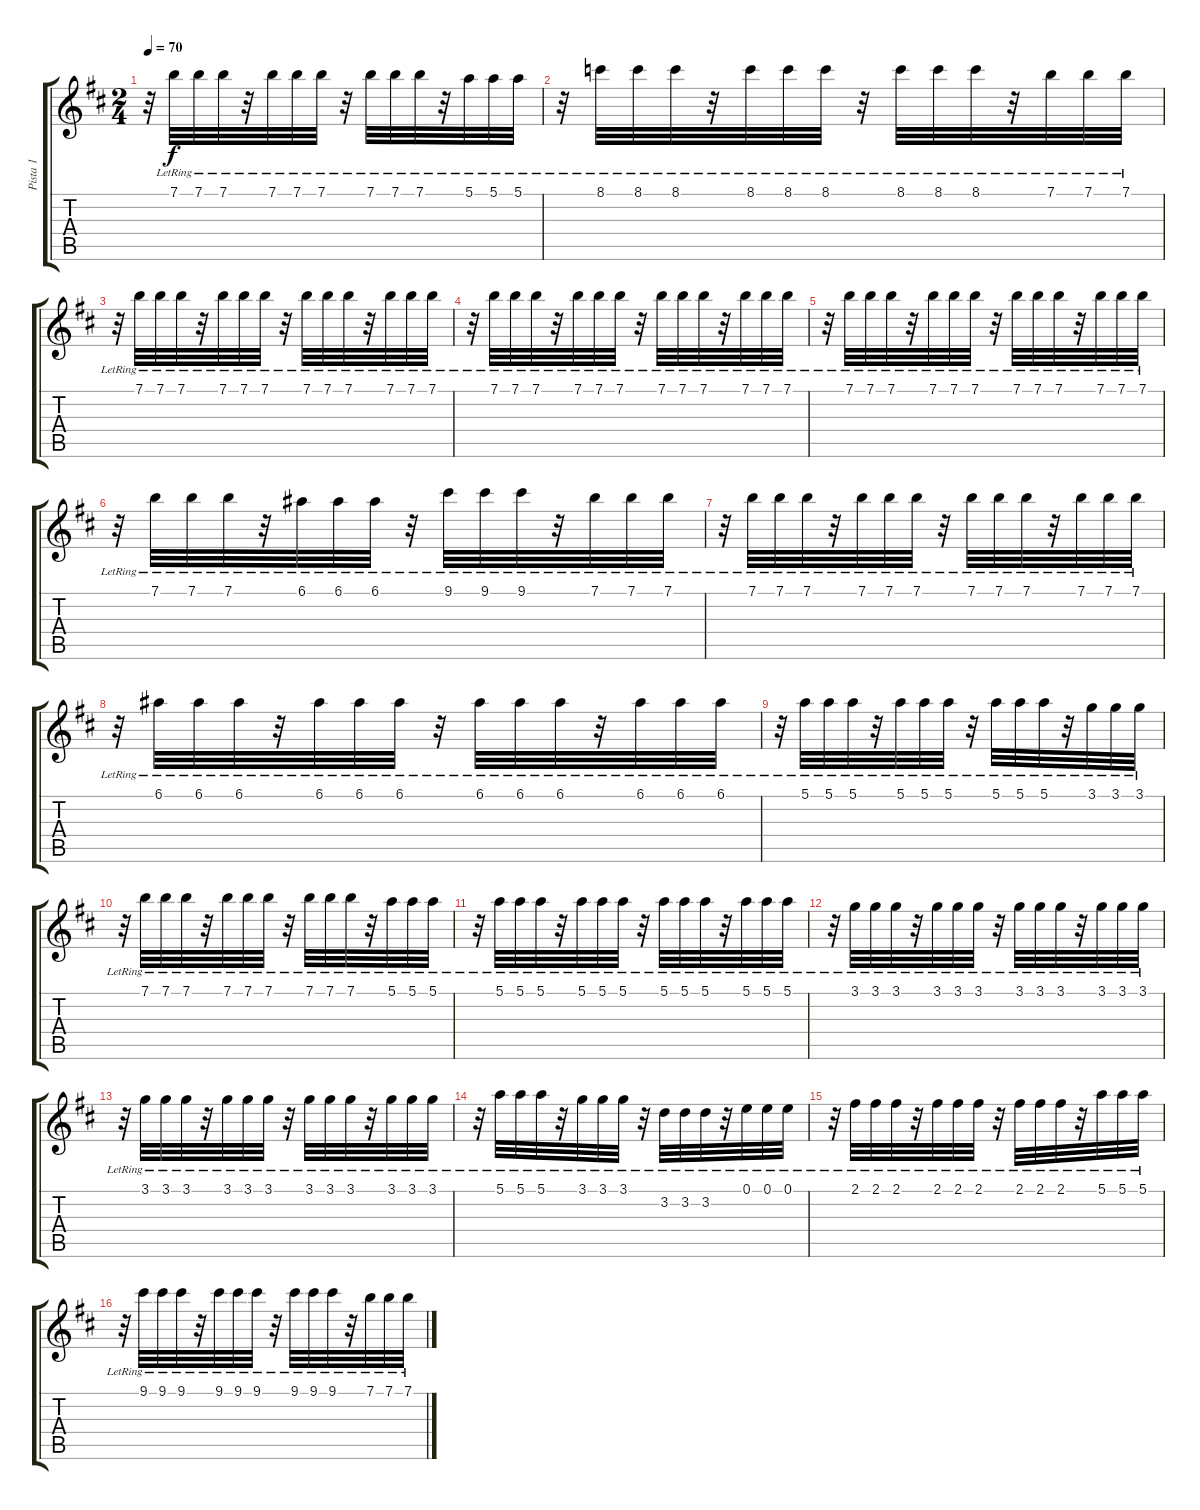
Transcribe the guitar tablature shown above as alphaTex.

\track ("Pista 1" "Pista 1") {instrument acousticguitarnylon}
\staff {score tabs}
\tuning (E4 B3 G3 D3 A2 D2) {hide}
\ts (2 4)
\tempo 70
\clef g2
\ks d
r.32{dy f} 7.1{lr}.32 7.1{lr}.32 7.1{lr}.32 r.32 7.1{lr}.32 7.1{lr}.32 7.1{lr}.32 r.32 7.1{lr}.32 7.1{lr}.32 7.1{lr}.32 r.32 5.1{lr}.32 5.1{lr}.32 5.1{lr}.32 |
r.32 8.1{lr}.32 8.1{lr}.32 8.1{lr}.32 r.32 8.1{lr}.32 8.1{lr}.32 8.1{lr}.32 r.32 8.1{lr}.32 8.1{lr}.32 8.1{lr}.32 r.32 7.1{lr}.32 7.1{lr}.32 7.1{lr}.32 |
r.32 7.1{lr}.32 7.1{lr}.32 7.1{lr}.32 r.32 7.1{lr}.32 7.1{lr}.32 7.1{lr}.32 r.32 7.1{lr}.32 7.1{lr}.32 7.1{lr}.32 r.32 7.1{lr}.32 7.1{lr}.32 7.1{lr}.32 |
r.32 7.1{lr}.32 7.1{lr}.32 7.1{lr}.32 r.32 7.1{lr}.32 7.1{lr}.32 7.1{lr}.32 r.32 7.1{lr}.32 7.1{lr}.32 7.1{lr}.32 r.32 7.1{lr}.32 7.1{lr}.32 7.1{lr}.32 |
r.32 7.1{lr}.32 7.1{lr}.32 7.1{lr}.32 r.32 7.1{lr}.32 7.1{lr}.32 7.1{lr}.32 r.32 7.1{lr}.32 7.1{lr}.32 7.1{lr}.32 r.32 7.1{lr}.32 7.1{lr}.32 7.1{lr}.32 |
r.32 7.1{lr}.32 7.1{lr}.32 7.1{lr}.32 r.32 6.1{lr}.32 6.1{lr}.32 6.1{lr}.32 r.32 9.1{lr}.32 9.1{lr}.32 9.1{lr}.32 r.32 7.1{lr}.32 7.1{lr}.32 7.1{lr}.32 |
r.32 7.1{lr}.32 7.1{lr}.32 7.1{lr}.32 r.32 7.1{lr}.32 7.1{lr}.32 7.1{lr}.32 r.32 7.1{lr}.32 7.1{lr}.32 7.1{lr}.32 r.32 7.1{lr}.32 7.1{lr}.32 7.1{lr}.32 |
r.32 6.1{lr}.32 6.1{lr}.32 6.1{lr}.32 r.32 6.1{lr}.32 6.1{lr}.32 6.1{lr}.32 r.32 6.1{lr}.32 6.1{lr}.32 6.1{lr}.32 r.32 6.1{lr}.32 6.1{lr}.32 6.1{lr}.32 |
r.32 5.1{lr}.32 5.1{lr}.32 5.1{lr}.32 r.32 5.1{lr}.32 5.1{lr}.32 5.1{lr}.32 r.32 5.1{lr}.32 5.1{lr}.32 5.1{lr}.32 r.32 3.1{lr}.32 3.1{lr}.32 3.1{lr}.32 |
r.32 7.1{lr}.32 7.1{lr}.32 7.1{lr}.32 r.32 7.1{lr}.32 7.1{lr}.32 7.1{lr}.32 r.32 7.1{lr}.32 7.1{lr}.32 7.1{lr}.32 r.32 5.1{lr}.32 5.1{lr}.32 5.1{lr}.32 |
r.32 5.1{lr}.32 5.1{lr}.32 5.1{lr}.32 r.32 5.1{lr}.32 5.1{lr}.32 5.1{lr}.32 r.32 5.1{lr}.32 5.1{lr}.32 5.1{lr}.32 r.32 5.1{lr}.32 5.1{lr}.32 5.1{lr}.32 |
r.32 3.1{lr}.32 3.1{lr}.32 3.1{lr}.32 r.32 3.1{lr}.32 3.1{lr}.32 3.1{lr}.32 r.32 3.1{lr}.32 3.1{lr}.32 3.1{lr}.32 r.32 3.1{lr}.32 3.1{lr}.32 3.1{lr}.32 |
r.32 3.1{lr}.32 3.1{lr}.32 3.1{lr}.32 r.32 3.1{lr}.32 3.1{lr}.32 3.1{lr}.32 r.32 3.1{lr}.32 3.1{lr}.32 3.1{lr}.32 r.32 3.1{lr}.32 3.1{lr}.32 3.1{lr}.32 |
r.32 5.1{lr}.32 5.1{lr}.32 5.1{lr}.32 r.32 3.1{lr}.32 3.1{lr}.32 3.1{lr}.32 r.32 3.2{lr}.32 3.2{lr}.32 3.2{lr}.32 r.32 0.1{lr}.32 0.1{lr}.32 0.1{lr}.32 |
r.32 2.1{lr}.32 2.1{lr}.32 2.1{lr}.32 r.32 2.1{lr}.32 2.1{lr}.32 2.1{lr}.32 r.32 2.1{lr}.32 2.1{lr}.32 2.1{lr}.32 r.32 5.1{lr}.32 5.1{lr}.32 5.1{lr}.32 |
r.32 9.1{lr}.32 9.1{lr}.32 9.1{lr}.32 r.32 9.1{lr}.32 9.1{lr}.32 9.1{lr}.32 r.32 9.1{lr}.32 9.1{lr}.32 9.1{lr}.32 r.32 7.1{lr}.32 7.1{lr}.32 7.1{lr}.32
